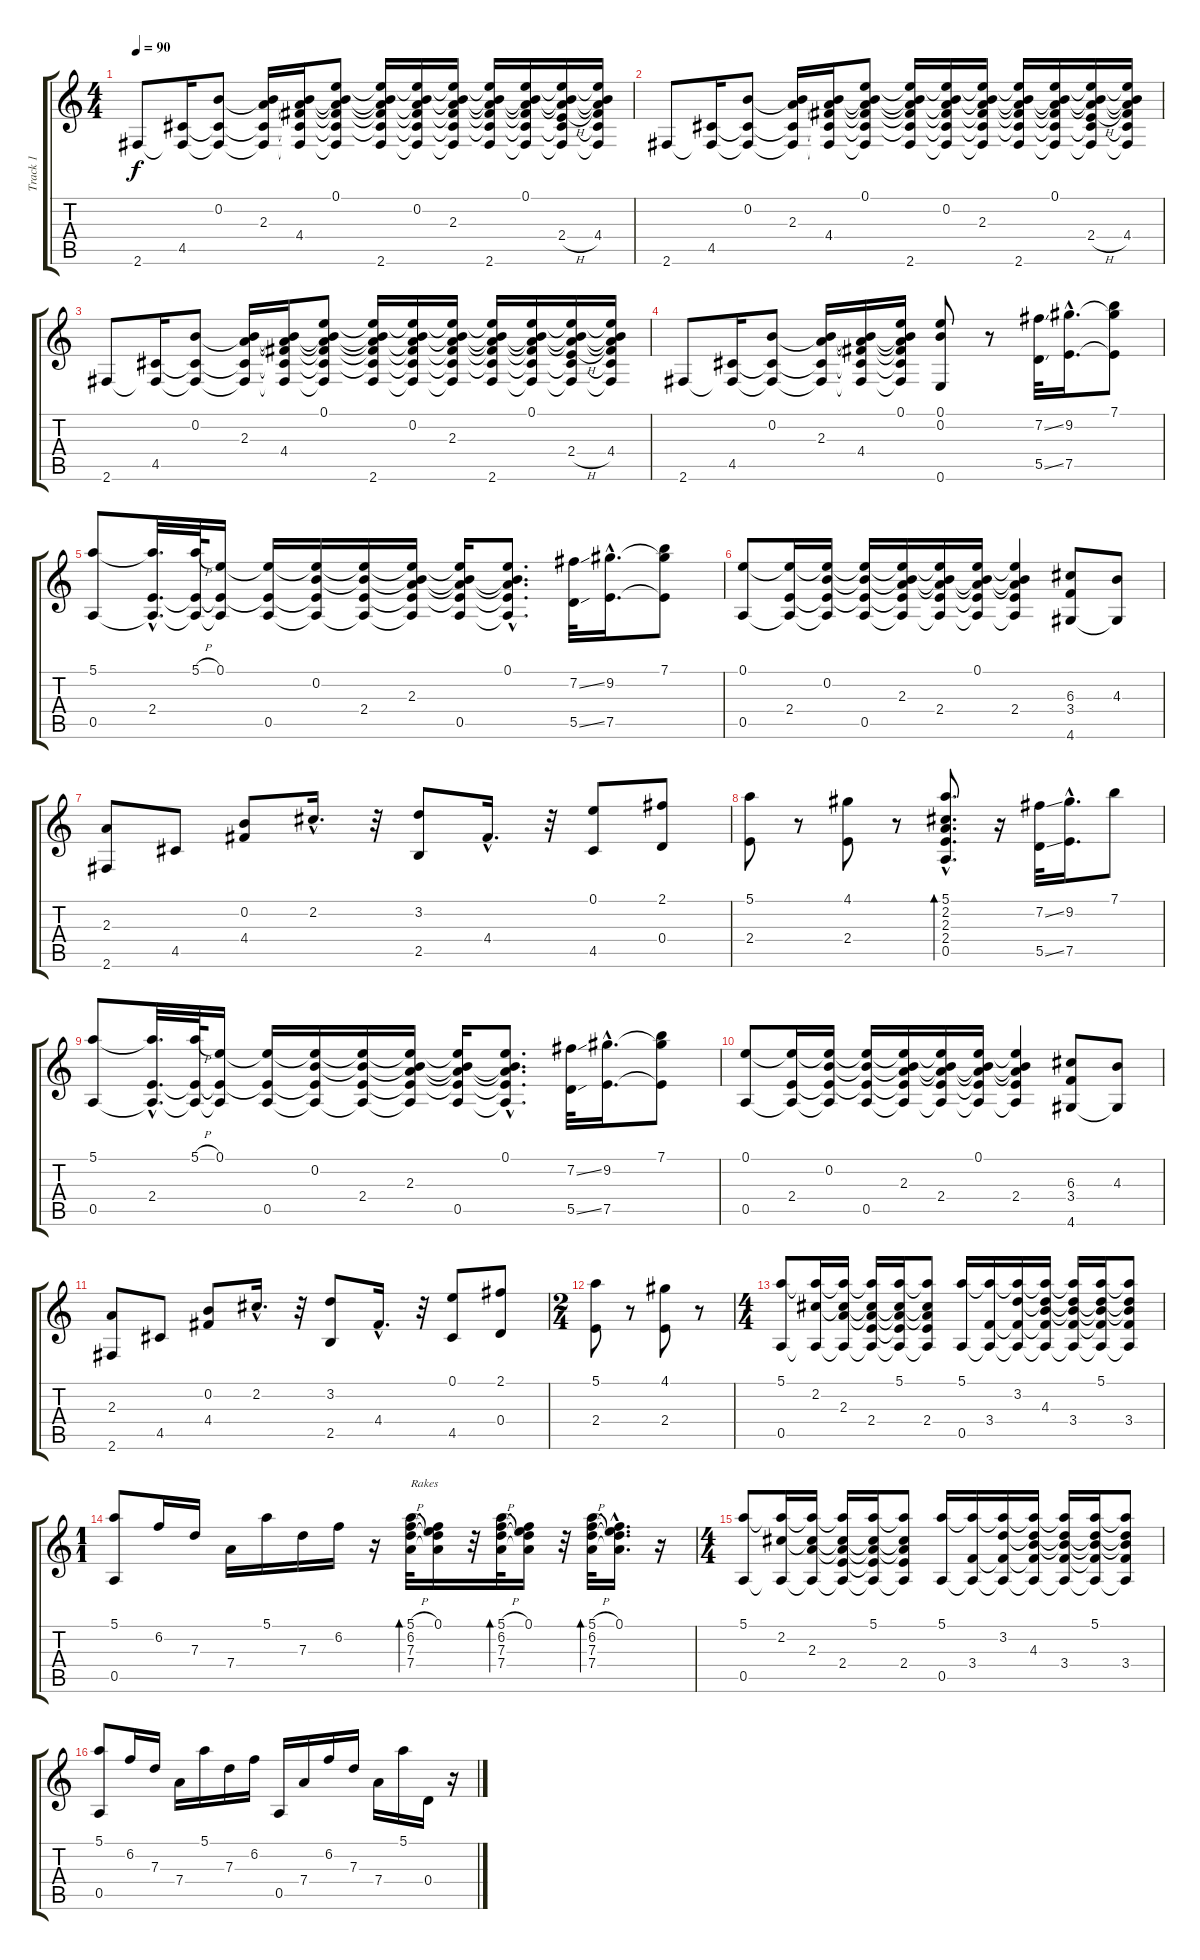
\track ("Track 1" "Track 1") {instrument acousticguitarsteel}
\staff {score tabs}
\tuning (E4 B3 G3 D3 A2 E2) {hide}
\ts (4 4)
\tempo 90
\clef g2
\ks c
2.6.8{dy f instrument acousticguitarsteel} (4.5 2.6{t}).16 (0.2 4.5{t} 2.6{t}).8 (0.2{t} 2.3 4.5{t} 2.6{t}).16 (0.2{t} 2.3{t} 4.4 4.5{t} 2.6{t}).16 (0.1 0.2{t} 2.3{t} 4.4{t} 4.5{t} 2.6{t}).8 (0.1{t} 0.2{t} 2.3{t} 4.4{t} 4.5{t} 2.6).16 (0.1{t} 0.2 2.3{t} 4.4{t} 4.5{t} 2.6{t}).16 (0.1{t} 0.2{t} 2.3 4.4{t} 4.5{t} 2.6{t}).16 (0.1{t} 0.2{t} 2.3{t} 4.4{t} 4.5{t} 2.6).16 (0.1 0.2{t} 2.3{t} 4.4{t} 4.5{t} 2.6{t}).16 (0.1{t} 0.2{t} 2.3{t} 2.4{h} 4.5{t} 2.6{t}).16 (0.1{t} 0.2{t} 2.3{t} 4.4 4.5{t} 2.6{t}).16 |
2.6.8 (4.5 2.6{t}).16 (0.2 4.5{t} 2.6{t}).8 (0.2{t} 2.3 4.5{t} 2.6{t}).16 (0.2{t} 2.3{t} 4.4 4.5{t} 2.6{t}).16 (0.1 0.2{t} 2.3{t} 4.4{t} 4.5{t} 2.6{t}).8 (0.1{t} 0.2{t} 2.3{t} 4.4{t} 4.5{t} 2.6).16 (0.1{t} 0.2 2.3{t} 4.4{t} 4.5{t} 2.6{t}).16 (0.1{t} 0.2{t} 2.3 4.4{t} 4.5{t} 2.6{t}).16 (0.1{t} 0.2{t} 2.3{t} 4.4{t} 4.5{t} 2.6).16 (0.1 0.2{t} 2.3{t} 4.4{t} 4.5{t} 2.6{t}).16 (0.1{t} 0.2{t} 2.3{t} 2.4{h} 4.5{t} 2.6{t}).16 (0.1{t} 0.2{t} 2.3{t} 4.4 4.5{t} 2.6{t}).16 |
2.6.8 (4.5 2.6{t}).16 (0.2 4.5{t} 2.6{t}).8 (0.2{t} 2.3 4.5{t} 2.6{t}).16 (0.2{t} 2.3{t} 4.4 4.5{t} 2.6{t}).16 (0.1 0.2{t} 2.3{t} 4.4{t} 4.5{t} 2.6{t}).8 (0.1{t} 0.2{t} 2.3{t} 4.4{t} 4.5{t} 2.6).16 (0.1{t} 0.2 2.3{t} 4.4{t} 4.5{t} 2.6{t}).16 (0.1{t} 0.2{t} 2.3 4.4{t} 4.5{t} 2.6{t}).16 (0.1{t} 0.2{t} 2.3{t} 4.4{t} 4.5{t} 2.6).16 (0.1 0.2{t} 2.3{t} 4.4{t} 4.5{t} 2.6{t}).16 (0.1{t} 0.2{t} 2.3{t} 2.4{h} 4.5{t} 2.6{t}).16 (0.1{t} 0.2{t} 2.3{t} 4.4 4.5{t} 2.6{t}).16 |
2.6.8 (4.5 2.6{t}).16 (0.2 4.5{t} 2.6{t}).8 (0.2{t} 2.3 4.5{t} 2.6{t}).16 (0.2{t} 2.3{t} 4.4 4.5{t} 2.6{t}).16 (0.1 0.2{t} 2.3{t} 4.4{t} 4.5{t} 2.6{t}).16 (0.1 0.2 0.6).8 r.8 (7.2{ss} 5.5{ss}).32 (9.2{hac} 7.5{hac}).16{d} (7.1 9.2{t} 7.5{t}).8 |
(5.1 0.5).8 (5.1{hac t} 2.4{hac} 0.5{hac t}).32{d} (5.1{h} 2.4{t} 0.5{t}).64 (0.1 2.4{t} 0.5{t}).16 (0.1{t} 2.4{t} 0.5).16 (0.1{t} 0.2 2.4{t} 0.5{t}).16 (0.1{t} 0.2{t} 2.4 0.5{t}).16 (0.1{t} 0.2{t} 2.3 2.4{t} 0.5{t}).16 (0.1{t} 0.2{t} 2.3{t} 2.4{t} 0.5).16 (0.1{hac} 0.2{hac t} 2.3{hac t} 2.4{hac t} 0.5{hac t}).8{d} (7.2{ss} 5.5{ss}).32 (9.2{hac} 7.5{hac}).16{d} (7.1 9.2{t} 7.5{t}).8 |
(0.1 0.5).8 (0.1{t} 2.4 0.5{t}).16 (0.1{t} 0.2 2.4{t} 0.5{t}).16 (0.1{t} 0.2{t} 2.4{t} 0.5).16 (0.1{t} 0.2{t} 2.3 2.4{t} 0.5{t}).16 (0.1{t} 0.2{t} 2.3{t} 2.4 0.5{t}).16 (0.1 0.2{t} 2.3{t} 2.4{t} 0.5{t}).16 (0.1{t} 0.2{t} 2.3{t} 2.4 0.5{t}).4 (6.3 3.4 4.6).8 (4.3 4.6{t}).8 |
(2.3 2.6).8 4.5.8 (0.2 4.4).8 2.2{hac}.16{d} r.32 (3.2 2.5).8 4.4{hac}.16{d} r.32 (0.1 4.5).8 (2.1 0.4).8 |
(5.1 2.4).8 r.8 (4.1 2.4).8 r.8 (5.1{hac} 2.2{hac} 2.3{hac} 2.4{hac} 0.5{hac}).8{d bd 60} r.16 (7.2{ss} 5.5{ss}).32 (9.2{hac} 7.5{hac}).16{d} 7.1.8 |
(5.1 0.5).8 (5.1{hac t} 2.4{hac} 0.5{hac t}).32{d} (5.1{h} 2.4{t} 0.5{t}).64 (0.1 2.4{t} 0.5{t}).16 (0.1{t} 2.4{t} 0.5).16 (0.1{t} 0.2 2.4{t} 0.5{t}).16 (0.1{t} 0.2{t} 2.4 0.5{t}).16 (0.1{t} 0.2{t} 2.3 2.4{t} 0.5{t}).16 (0.1{t} 0.2{t} 2.3{t} 2.4{t} 0.5).16 (0.1{hac} 0.2{hac t} 2.3{hac t} 2.4{hac t} 0.5{hac t}).8{d} (7.2{ss} 5.5{ss}).32 (9.2{hac} 7.5{hac}).16{d} (7.1 9.2{t} 7.5{t}).8 |
(0.1 0.5).8 (0.1{t} 2.4 0.5{t}).16 (0.1{t} 0.2 2.4{t} 0.5{t}).16 (0.1{t} 0.2{t} 2.4{t} 0.5).16 (0.1{t} 0.2{t} 2.3 2.4{t} 0.5{t}).16 (0.1{t} 0.2{t} 2.3{t} 2.4 0.5{t}).16 (0.1 0.2{t} 2.3{t} 2.4{t} 0.5{t}).16 (0.1{t} 0.2{t} 2.3{t} 2.4 0.5{t}).4 (6.3 3.4 4.6).8 (4.3 4.6{t}).8 |
(2.3 2.6).8 4.5.8 (0.2 4.4).8 2.2{hac}.16{d} r.32 (3.2 2.5).8 4.4{hac}.16{d} r.32 (0.1 4.5).8 (2.1 0.4).8 |
\ts (2 4)
(5.1 2.4).8 r.8 (4.1 2.4).8 r.8 |
\ts (4 4)
(5.1 0.5).8 (5.1{t} 2.2 0.5{t}).16 (5.1{t} 2.2{t} 2.3 0.5{t}).16 (5.1{t} 2.2{t} 2.3{t} 2.4 0.5{t}).16 (5.1 2.2{t} 2.3{t} 2.4{t} 0.5{t}).16 (5.1{t} 2.2{t} 2.3{t} 2.4 0.5{t}).8 (5.1 0.5).16 (5.1{t} 3.4 0.5{t}).16 (5.1{t} 3.2 3.4{t} 0.5{t}).16 (5.1{t} 3.2{t} 4.3 3.4{t} 0.5{t}).16 (5.1{t} 3.2{t} 4.3{t} 3.4 0.5{t}).16 (5.1 3.2{t} 4.3{t} 3.4{t} 0.5{t}).16 (5.1{t} 3.2{t} 4.3{t} 3.4 0.5{t}).8 |
\ts (1 1)
(5.1 0.5).8 6.2.16 7.3.16 7.4.16 5.1.16 7.3.16 6.2.16 r.16 (5.1{h} 6.2 7.3 7.4).32{bd 120 txt "Rakes"} (0.1 6.2{t} 7.3{t} 7.4{t}).16 r.32 (5.1{h} 6.2 7.3 7.4).32{bd 120} (0.1 6.2{t} 7.3{t} 7.4{t}).16 r.32 (5.1{h} 6.2 7.3 7.4).32{bd 120} (0.1{hac} 6.2{hac t} 7.3{hac t} 7.4{hac t}).16{d} r.16 |
\ts (4 4)
(5.1 0.5).8 (5.1{t} 2.2 0.5{t}).16 (5.1{t} 2.2{t} 2.3 0.5{t}).16 (5.1{t} 2.2{t} 2.3{t} 2.4 0.5{t}).16 (5.1 2.2{t} 2.3{t} 2.4{t} 0.5{t}).16 (5.1{t} 2.2{t} 2.3{t} 2.4 0.5{t}).8 (5.1 0.5).16 (5.1{t} 3.4 0.5{t}).16 (5.1{t} 3.2 3.4{t} 0.5{t}).16 (5.1{t} 3.2{t} 4.3 3.4{t} 0.5{t}).16 (5.1{t} 3.2{t} 4.3{t} 3.4 0.5{t}).16 (5.1 3.2{t} 4.3{t} 3.4{t} 0.5{t}).16 (5.1{t} 3.2{t} 4.3{t} 3.4 0.5{t}).8 |
(5.1 0.5).8 6.2.16 7.3.16 7.4.16 5.1.16 7.3.16 6.2.16 0.5.16 7.4.16 6.2.16 7.3.16 7.4.16 5.1.16 0.4.16 r.16
